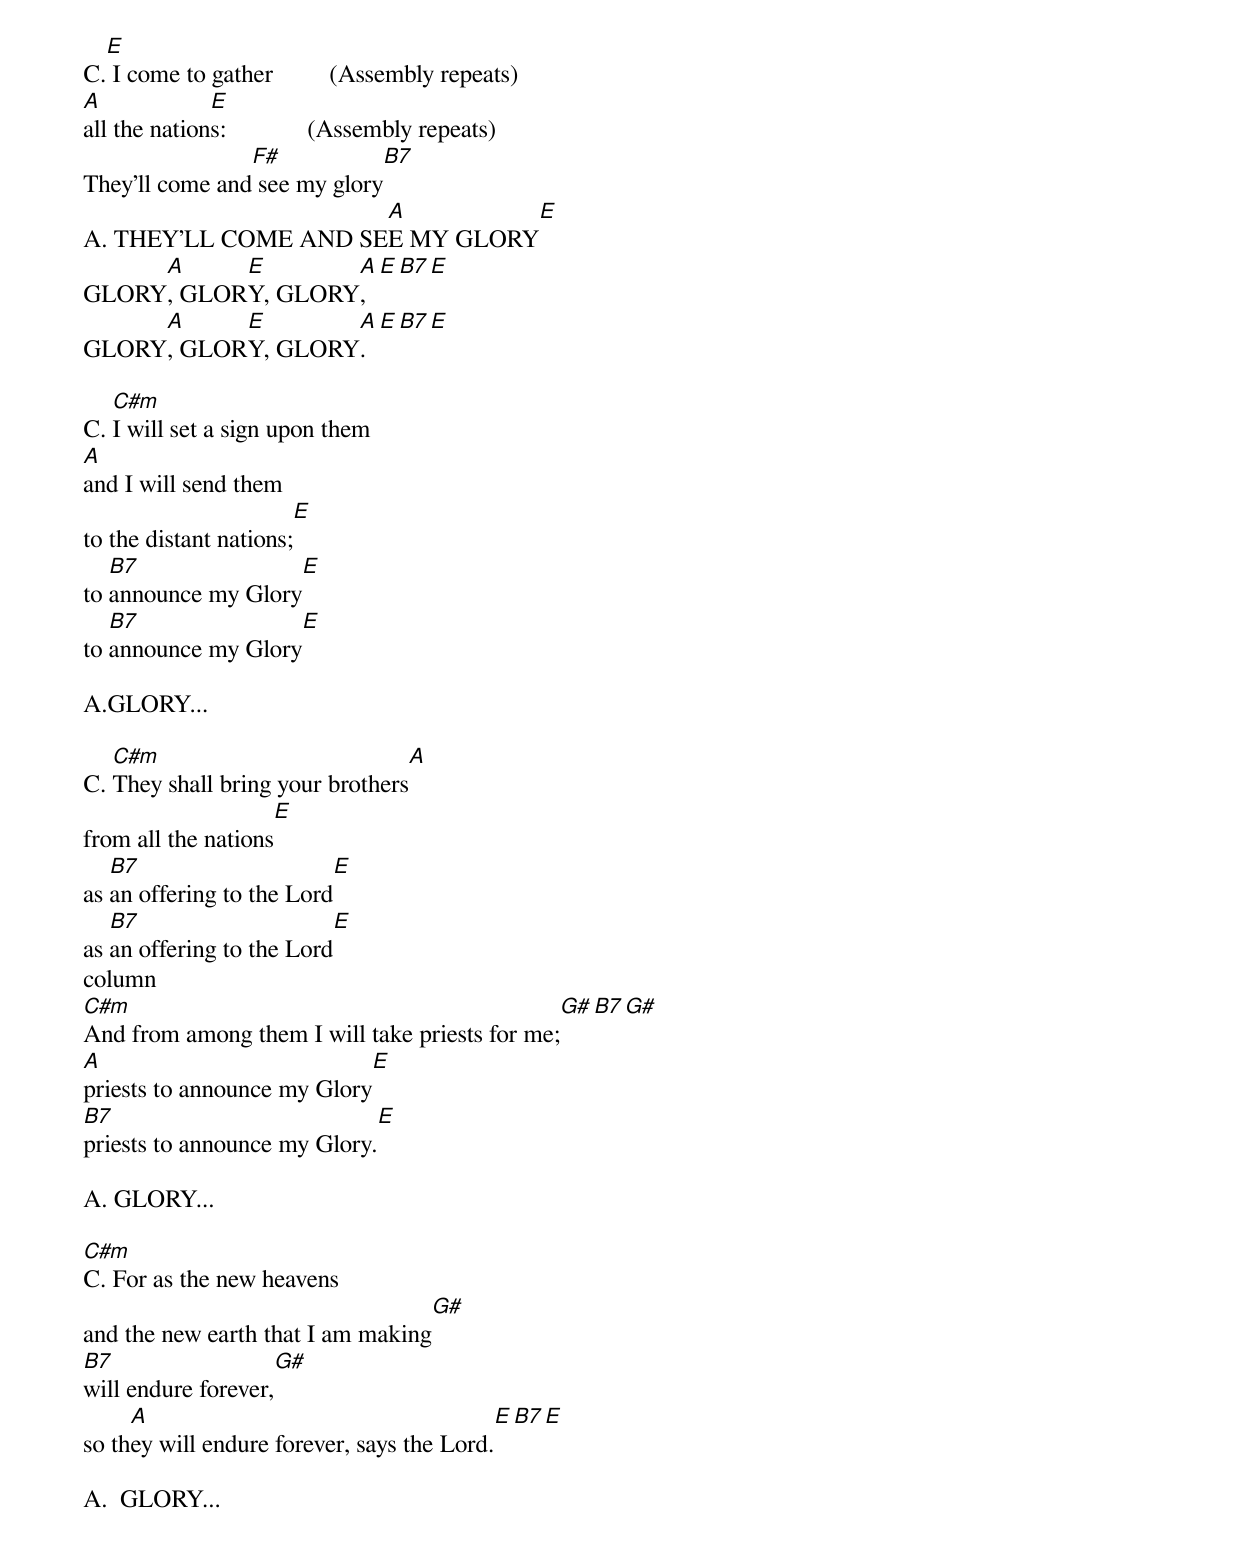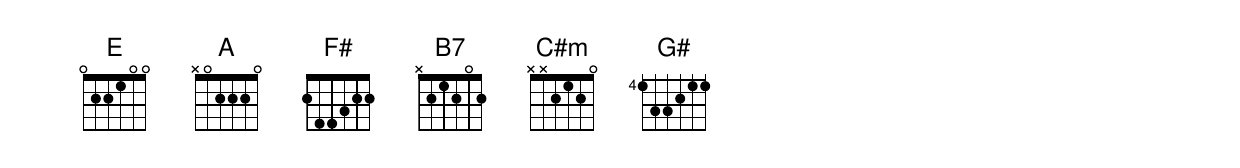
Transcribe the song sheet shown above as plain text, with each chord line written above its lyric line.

  E
C. I come to gather         (Assembly repeats)
A             E
all the nations:             (Assembly repeats)
                F#                                   B7
They'll come and see my glory
                      A                                          E
A. THEY'LL COME AND SEE MY GLORY
     A     E       A    E        B7   E
GLORY, GLORY, GLORY,
     A     E       A    E        B7   E
GLORY, GLORY, GLORY.

   C#m
C. I will set a sign upon them
A
and I will send them
                               E
to the distant nations;
   B7                              E
to announce my Glory
   B7                              E
to announce my Glory

A.GLORY...

   C#m                                       A
C. They shall bring your brothers
                          E
from all the nations
   B7                                       E
as an offering to the Lord
   B7                                       E
as an offering to the Lord
column
C#m                                                     G#         B7               G#
And from among them I will take priests for me;
A                                                   E
priests to announce my Glory
B7                                                 E
priests to announce my Glory.

A. GLORY...

C#m
C. For as the new heavens
                                                              G#
and the new earth that I am making
B7                         G#
will endure forever,
     A                                       E           B7             E
so they will endure forever, says the Lord.

A.  GLORY...
